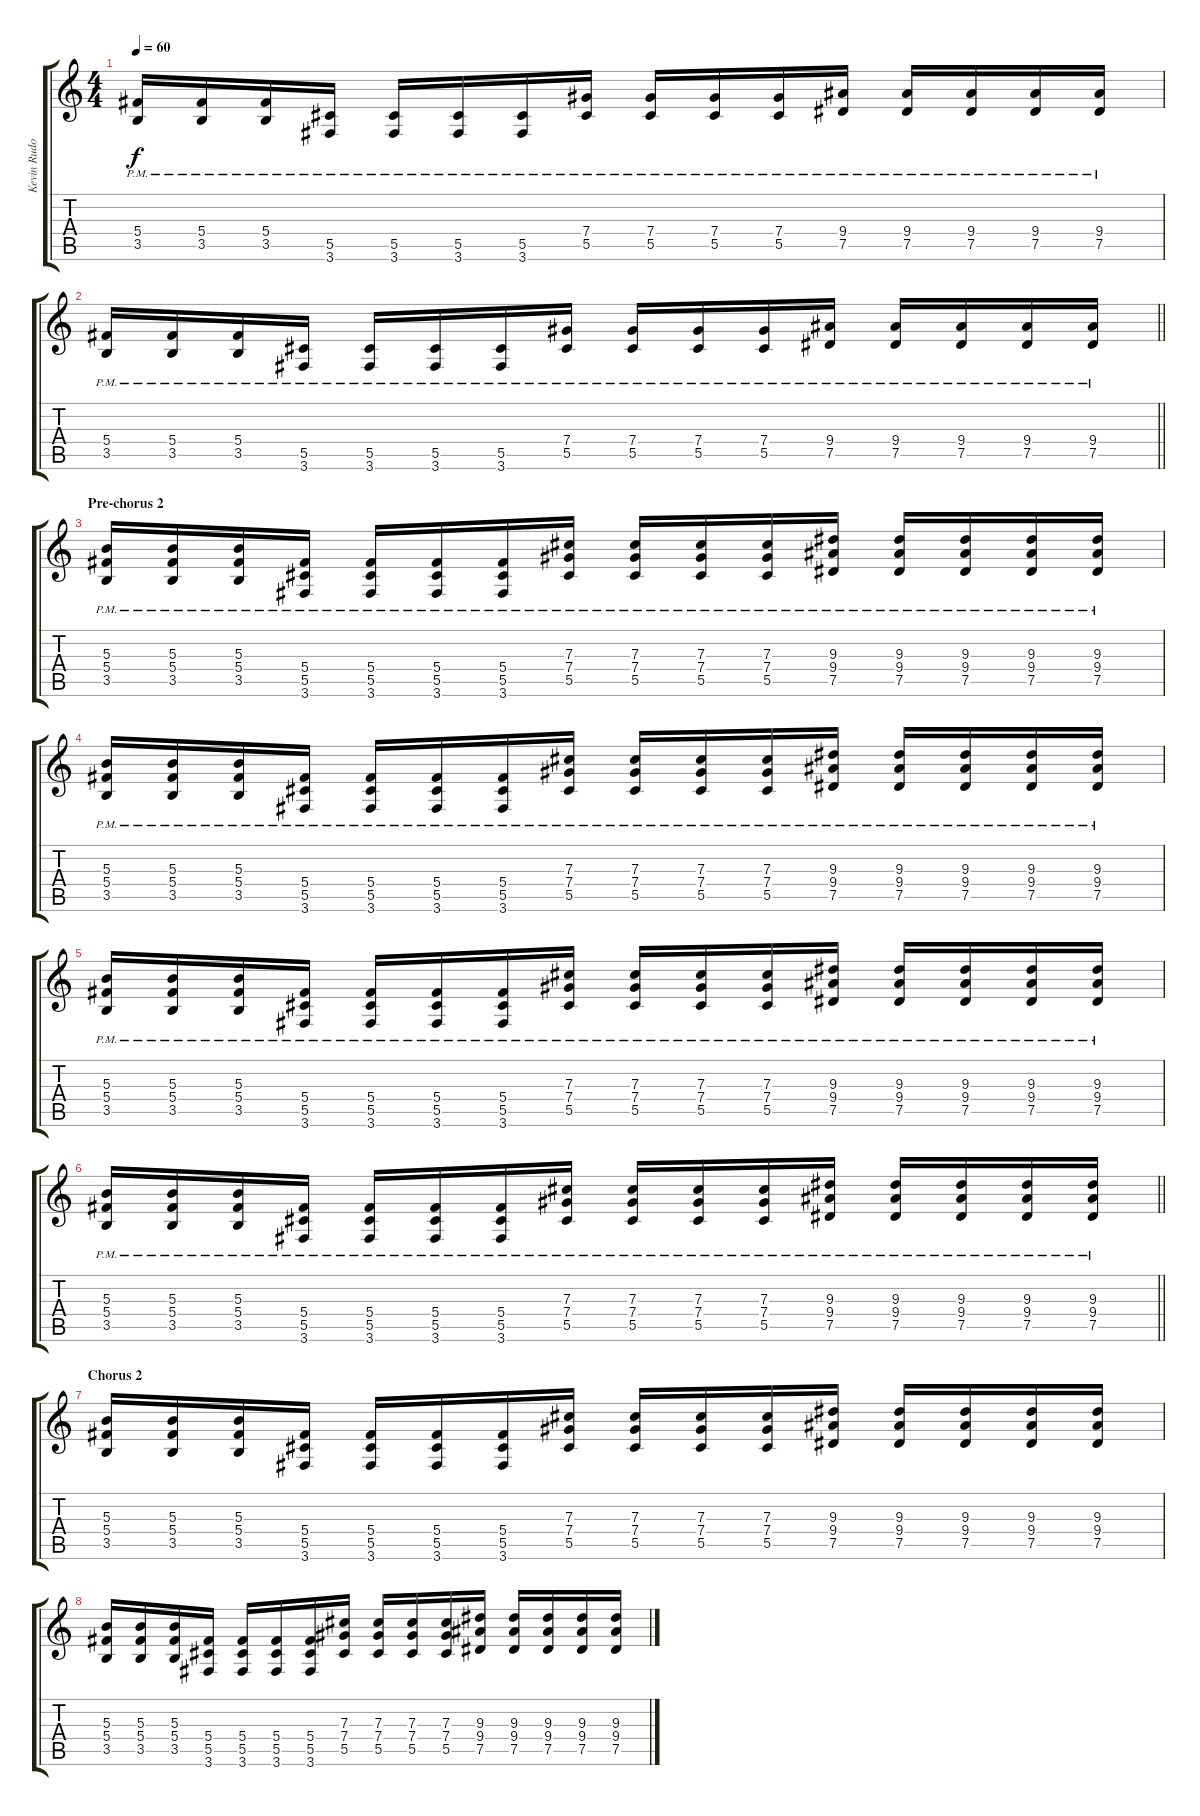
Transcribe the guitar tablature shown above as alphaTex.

\track ("Kevin Rudolf" "Kevin Rudo") {instrument distortionguitar}
\staff {score tabs}
\tuning (Eb4 Bb3 Gb3 Db3 Ab2 Eb2) {hide}
\ts (4 4)
\tempo 60
\clef g2
\ks c
(5.4{pm} 3.5{pm}).16{dy f} (5.4{pm} 3.5{pm}).16 (5.4{pm} 3.5{pm}).16 (5.5{pm} 3.6{pm}).16 (5.5{pm} 3.6{pm}).16 (5.5{pm} 3.6{pm}).16 (5.5{pm} 3.6{pm}).16 (7.4{pm} 5.5{pm}).16 (7.4{pm} 5.5{pm}).16 (7.4{pm} 5.5{pm}).16 (7.4{pm} 5.5{pm}).16 (9.4{pm} 7.5{pm}).16 (9.4{pm} 7.5{pm}).16 (9.4{pm} 7.5{pm}).16 (9.4{pm} 7.5{pm}).16 (9.4{pm} 7.5{pm}).16 |
\barLineRight lightlight
(5.4{pm} 3.5{pm}).16 (5.4{pm} 3.5{pm}).16 (5.4{pm} 3.5{pm}).16 (5.5{pm} 3.6{pm}).16 (5.5{pm} 3.6{pm}).16 (5.5{pm} 3.6{pm}).16 (5.5{pm} 3.6{pm}).16 (7.4{pm} 5.5{pm}).16 (7.4{pm} 5.5{pm}).16 (7.4{pm} 5.5{pm}).16 (7.4{pm} 5.5{pm}).16 (9.4{pm} 7.5{pm}).16 (9.4{pm} 7.5{pm}).16 (9.4{pm} 7.5{pm}).16 (9.4{pm} 7.5{pm}).16 (9.4{pm} 7.5{pm}).16 |
\section ("" "Pre-chorus 2")
(5.3{pm} 5.4{pm} 3.5{pm}).16 (5.3{pm} 5.4{pm} 3.5{pm}).16 (5.3{pm} 5.4{pm} 3.5{pm}).16 (5.4{pm} 5.5{pm} 3.6{pm}).16 (5.4{pm} 5.5{pm} 3.6{pm}).16 (5.4{pm} 5.5{pm} 3.6{pm}).16 (5.4{pm} 5.5{pm} 3.6{pm}).16 (7.3{pm} 7.4{pm} 5.5{pm}).16 (7.3{pm} 7.4{pm} 5.5{pm}).16 (7.3{pm} 7.4{pm} 5.5{pm}).16 (7.3{pm} 7.4{pm} 5.5{pm}).16 (9.3{pm} 9.4{pm} 7.5{pm}).16 (9.3{pm} 9.4{pm} 7.5{pm}).16 (9.3{pm} 9.4{pm} 7.5{pm}).16 (9.3{pm} 9.4{pm} 7.5{pm}).16 (9.3{pm} 9.4{pm} 7.5{pm}).16 |
(5.3{pm} 5.4{pm} 3.5{pm}).16 (5.3{pm} 5.4{pm} 3.5{pm}).16 (5.3{pm} 5.4{pm} 3.5{pm}).16 (5.4{pm} 5.5{pm} 3.6{pm}).16 (5.4{pm} 5.5{pm} 3.6{pm}).16 (5.4{pm} 5.5{pm} 3.6{pm}).16 (5.4{pm} 5.5{pm} 3.6{pm}).16 (7.3{pm} 7.4{pm} 5.5{pm}).16 (7.3{pm} 7.4{pm} 5.5{pm}).16 (7.3{pm} 7.4{pm} 5.5{pm}).16 (7.3{pm} 7.4{pm} 5.5{pm}).16 (9.3{pm} 9.4{pm} 7.5{pm}).16 (9.3{pm} 9.4{pm} 7.5{pm}).16 (9.3{pm} 9.4{pm} 7.5{pm}).16 (9.3{pm} 9.4{pm} 7.5{pm}).16 (9.3{pm} 9.4{pm} 7.5{pm}).16 |
(5.3{pm} 5.4{pm} 3.5{pm}).16 (5.3{pm} 5.4{pm} 3.5{pm}).16 (5.3{pm} 5.4{pm} 3.5{pm}).16 (5.4{pm} 5.5{pm} 3.6{pm}).16 (5.4{pm} 5.5{pm} 3.6{pm}).16 (5.4{pm} 5.5{pm} 3.6{pm}).16 (5.4{pm} 5.5{pm} 3.6{pm}).16 (7.3{pm} 7.4{pm} 5.5{pm}).16 (7.3{pm} 7.4{pm} 5.5{pm}).16 (7.3{pm} 7.4{pm} 5.5{pm}).16 (7.3{pm} 7.4{pm} 5.5{pm}).16 (9.3{pm} 9.4{pm} 7.5{pm}).16 (9.3{pm} 9.4{pm} 7.5{pm}).16 (9.3{pm} 9.4{pm} 7.5{pm}).16 (9.3{pm} 9.4{pm} 7.5{pm}).16 (9.3{pm} 9.4{pm} 7.5{pm}).16 |
\barLineRight lightlight
(5.3{pm} 5.4{pm} 3.5{pm}).16 (5.3{pm} 5.4{pm} 3.5{pm}).16 (5.3{pm} 5.4{pm} 3.5{pm}).16 (5.4{pm} 5.5{pm} 3.6{pm}).16 (5.4{pm} 5.5{pm} 3.6{pm}).16 (5.4{pm} 5.5{pm} 3.6{pm}).16 (5.4{pm} 5.5{pm} 3.6{pm}).16 (7.3{pm} 7.4{pm} 5.5{pm}).16 (7.3{pm} 7.4{pm} 5.5{pm}).16 (7.3{pm} 7.4{pm} 5.5{pm}).16 (7.3{pm} 7.4{pm} 5.5{pm}).16 (9.3{pm} 9.4{pm} 7.5{pm}).16 (9.3{pm} 9.4{pm} 7.5{pm}).16 (9.3{pm} 9.4{pm} 7.5{pm}).16 (9.3{pm} 9.4{pm} 7.5{pm}).16 (9.3{pm} 9.4{pm} 7.5{pm}).16 |
\section ("" "Chorus 2")
(5.3 5.4 3.5).16 (5.3 5.4 3.5).16 (5.3 5.4 3.5).16 (5.4 5.5 3.6).16 (5.4 5.5 3.6).16 (5.4 5.5 3.6).16 (5.4 5.5 3.6).16 (7.3 7.4 5.5).16 (7.3 7.4 5.5).16 (7.3 7.4 5.5).16 (7.3 7.4 5.5).16 (9.3 9.4 7.5).16 (9.3 9.4 7.5).16 (9.3 9.4 7.5).16 (9.3 9.4 7.5).16 (9.3 9.4 7.5).16 |
(5.3 5.4 3.5).16 (5.3 5.4 3.5).16 (5.3 5.4 3.5).16 (5.4 5.5 3.6).16 (5.4 5.5 3.6).16 (5.4 5.5 3.6).16 (5.4 5.5 3.6).16 (7.3 7.4 5.5).16 (7.3 7.4 5.5).16 (7.3 7.4 5.5).16 (7.3 7.4 5.5).16 (9.3 9.4 7.5).16 (9.3 9.4 7.5).16 (9.3 9.4 7.5).16 (9.3 9.4 7.5).16 (9.3 9.4 7.5).16
